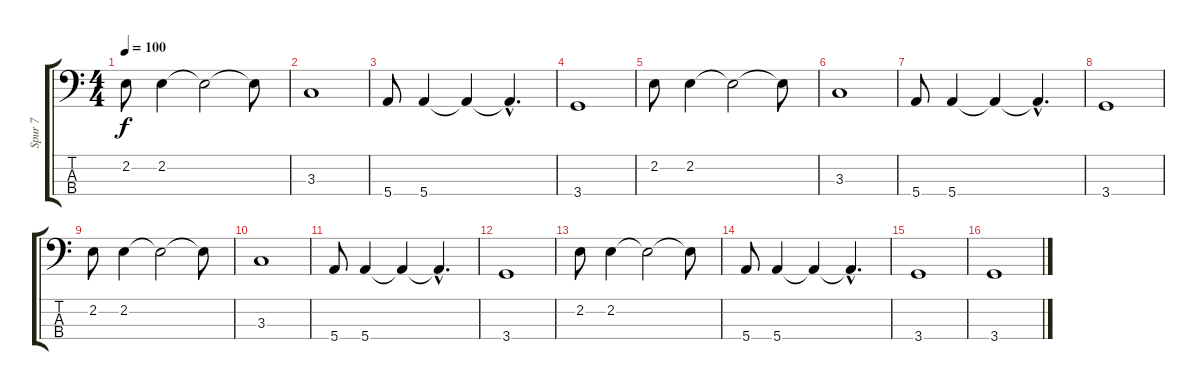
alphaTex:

\track ("Spur 7" "Spur 7") {instrument electricbasspick}
\staff {score tabs}
\tuning (G2 D2 A1 E1) {hide}
\ts (4 4)
\tempo 100
\clef f4
\ks c
2.2.8{dy f} 2.2.4 2.2{t}.2 2.2{t}.8 |
3.3.1 |
5.4.8 5.4.4 5.4{t}.4 5.4{hac t}.4{d} |
3.4.1 |
2.2.8 2.2.4 2.2{t}.2 2.2{t}.8 |
3.3.1 |
5.4.8 5.4.4 5.4{t}.4 5.4{hac t}.4{d} |
3.4.1 |
2.2.8 2.2.4 2.2{t}.2 2.2{t}.8 |
3.3.1 |
5.4.8 5.4.4 5.4{t}.4 5.4{hac t}.4{d} |
3.4.1 |
2.2.8 2.2.4 2.2{t}.2 2.2{t}.8 |
5.4.8 5.4.4 5.4{t}.4 5.4{hac t}.4{d} |
3.4.1 |
3.4.1
